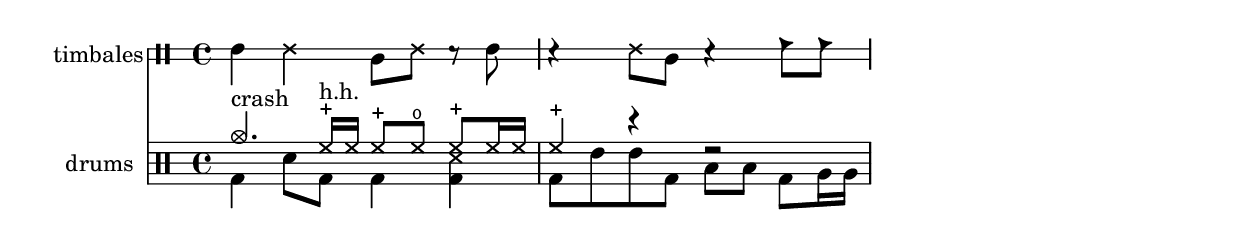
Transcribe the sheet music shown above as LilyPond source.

%% Do not edit this file; it is auto-generated from LSR http://lsr.dsi.unimi.it
%% This file is in the public domain.
\version "2.11.46"

\header {
  lsrtags = "rhythms, percussion"

  texidoc = "
Using the powerful pre-configured tools such as the @code{\\drummode}
function and the @code{DrumStaff} context, inputting drum parts is
quite easy: drums are placed at their own staff positions (with a
special clef symbol) and have note heads according to the drum.
Attaching an extra symbol to the drum or restricting the number of
lines is possible. 

"
  doctitle = "Adding drum parts"
} % begin verbatim
drh = \drummode { cymc4.^"crash" hhc16^"h.h." hh hhc8 hho hhc8 hh16 hh hhc4 r4 r2 }
drl = \drummode { bd4 sn8 bd bd4 << bd ss >>  bd8 tommh tommh bd toml toml bd tomfh16 tomfh }
timb = \drummode { timh4 ssh timl8 ssh r timh r4 ssh8 timl r4 cb8 cb }

\score {
  <<
    \new DrumStaff \with {
      drumStyleTable = #timbales-style
      \override StaffSymbol #'line-count = #2
      \override BarLine #'bar-size = #2
    } <<
      \set Staff.instrumentName = "timbales"
      \timb
    >>
    \new DrumStaff <<
      \set Staff.instrumentName = "drums"
      \new DrumVoice { \stemUp \drh }
      \new DrumVoice { \stemDown \drl }
    >>
  >>
  \layout {}
  \midi {
    \context {
      \Score
      tempoWholesPerMinute = #(ly:make-moment 120 4)
    }
  }
}
